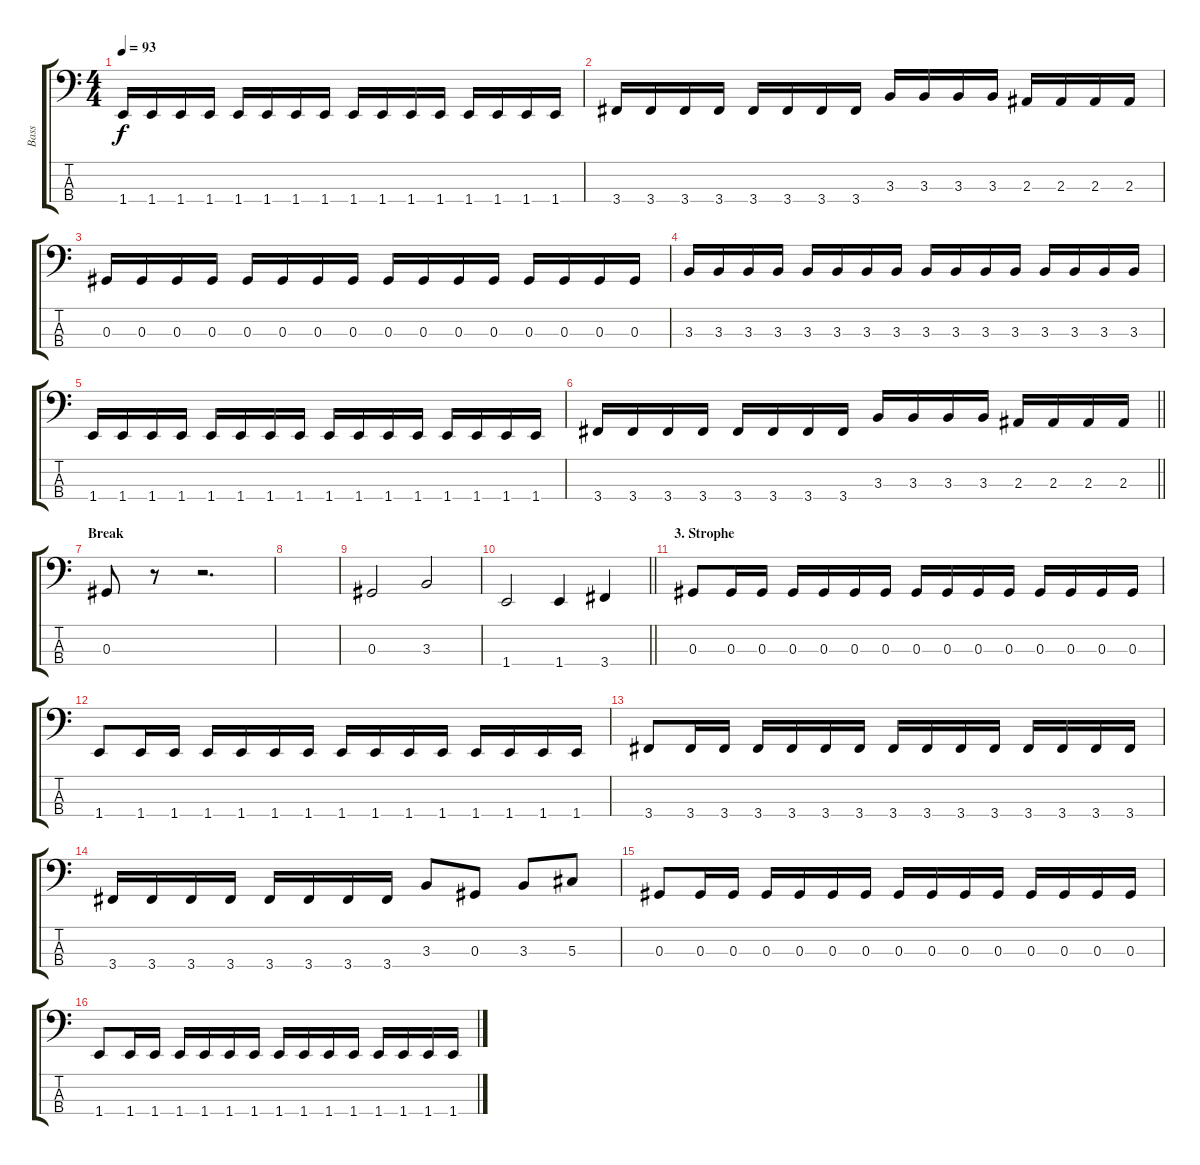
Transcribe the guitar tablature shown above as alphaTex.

\track ("Bass" "Bass") {instrument electricbassfinger}
\staff {score tabs}
\tuning (Gb2 Db2 Ab1 Eb1) {hide}
\ts (4 4)
\tempo 93
\clef f4
\ks c
1.4.16{dy f} 1.4.16 1.4.16 1.4.16 1.4.16 1.4.16 1.4.16 1.4.16 1.4.16 1.4.16 1.4.16 1.4.16 1.4.16 1.4.16 1.4.16 1.4.16 |
3.4.16 3.4.16 3.4.16 3.4.16 3.4.16 3.4.16 3.4.16 3.4.16 3.3.16 3.3.16 3.3.16 3.3.16 2.3.16 2.3.16 2.3.16 2.3.16 |
0.3.16 0.3.16 0.3.16 0.3.16 0.3.16 0.3.16 0.3.16 0.3.16 0.3.16 0.3.16 0.3.16 0.3.16 0.3.16 0.3.16 0.3.16 0.3.16 |
3.3.16 3.3.16 3.3.16 3.3.16 3.3.16 3.3.16 3.3.16 3.3.16 3.3.16 3.3.16 3.3.16 3.3.16 3.3.16 3.3.16 3.3.16 3.3.16 |
1.4.16 1.4.16 1.4.16 1.4.16 1.4.16 1.4.16 1.4.16 1.4.16 1.4.16 1.4.16 1.4.16 1.4.16 1.4.16 1.4.16 1.4.16 1.4.16 |
\barLineRight lightlight
3.4.16 3.4.16 3.4.16 3.4.16 3.4.16 3.4.16 3.4.16 3.4.16 3.3.16 3.3.16 3.3.16 3.3.16 2.3.16 2.3.16 2.3.16 2.3.16 |
\section ("" "Break")
0.3.8 r.8 r.2{d} |
|
0.3.2 3.3.2 |
\barLineRight lightlight
1.4.2 1.4.4 3.4.4 |
\section ("" "3. Strophe")
0.3.8 0.3.16 0.3.16 0.3.16 0.3.16 0.3.16 0.3.16 0.3.16 0.3.16 0.3.16 0.3.16 0.3.16 0.3.16 0.3.16 0.3.16 |
1.4.8 1.4.16 1.4.16 1.4.16 1.4.16 1.4.16 1.4.16 1.4.16 1.4.16 1.4.16 1.4.16 1.4.16 1.4.16 1.4.16 1.4.16 |
3.4.8 3.4.16 3.4.16 3.4.16 3.4.16 3.4.16 3.4.16 3.4.16 3.4.16 3.4.16 3.4.16 3.4.16 3.4.16 3.4.16 3.4.16 |
3.4.16 3.4.16 3.4.16 3.4.16 3.4.16 3.4.16 3.4.16 3.4.16 3.3.8 0.3.8 3.3.8 5.3.8 |
0.3.8 0.3.16 0.3.16 0.3.16 0.3.16 0.3.16 0.3.16 0.3.16 0.3.16 0.3.16 0.3.16 0.3.16 0.3.16 0.3.16 0.3.16 |
1.4.8 1.4.16 1.4.16 1.4.16 1.4.16 1.4.16 1.4.16 1.4.16 1.4.16 1.4.16 1.4.16 1.4.16 1.4.16 1.4.16 1.4.16
